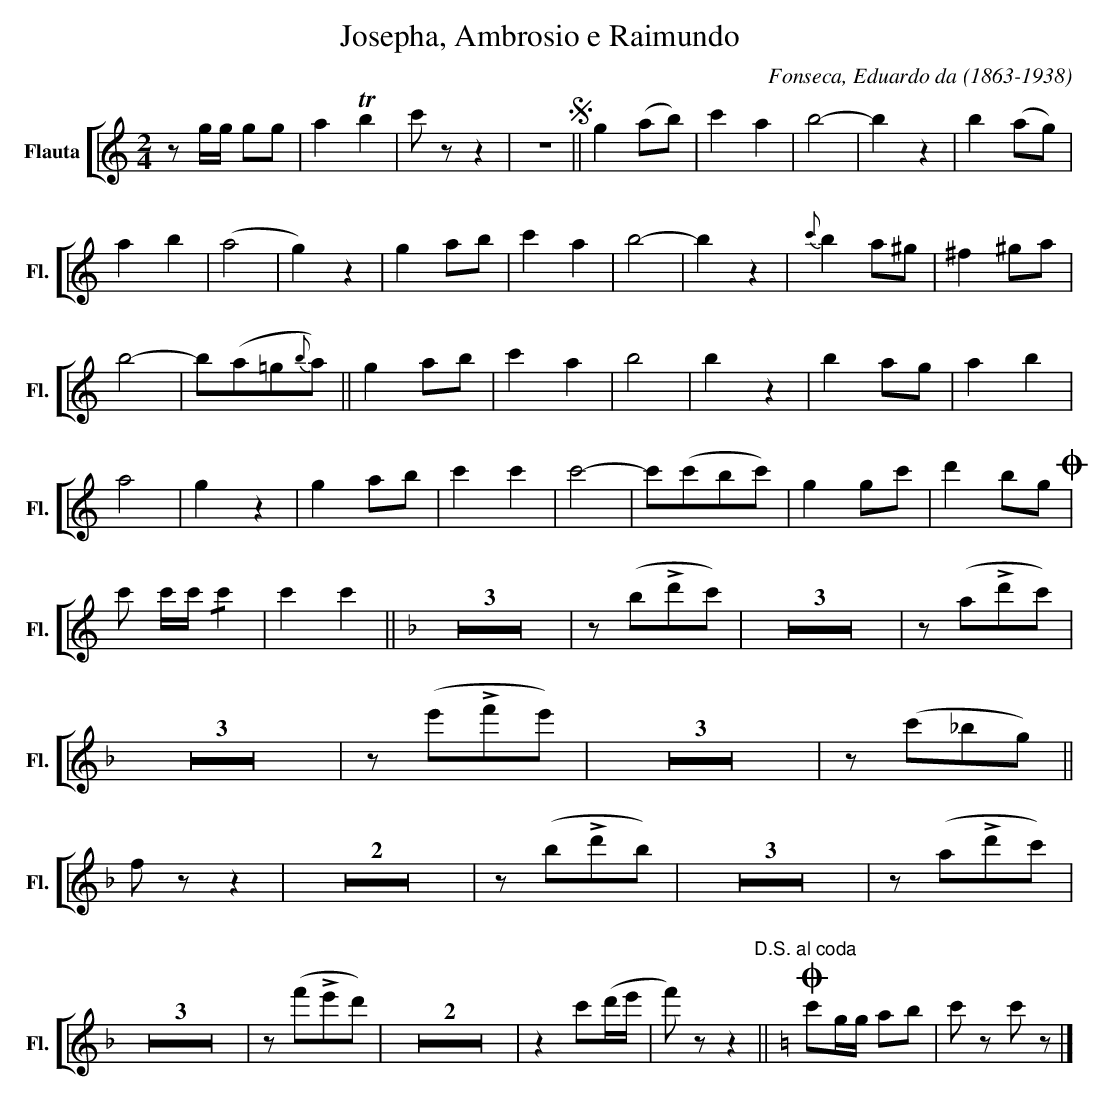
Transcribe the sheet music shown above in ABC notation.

X:1
T:Josepha, Ambrosio e Raimundo
C:Fonseca, Eduardo da (1863-1938)
M:2/4
L:1/4
K:C
V: 1 clef=treble name="Flauta" sname="Fl."
%%staves [ 1 ]
   z/g//g// g/g/ | a !trill!b | c'/z/ z | Z !segno! || \
   g (a/b/) | c'a| b2- | b z | b (a/g/)| ab|(a2|g)z| \
   g a/b/| c'a|b2-|bz|{c'}ba/^g/|^f^g/a/| b2-|b/(a/=g/{b}a/) || \
   ga/b/|c'a| b2|bz|ba/g/|ab|a2-|gz|ga/b/|c'c'|c'2-|c'/(c'/b/c'/)| \
   gg/c'/|d'b/g/!coda!|c'/ c'/4c'/4 !/!c'| c'c'|| \
   [K: F]Z3| z/(b/!>!d'/c'/) | Z3| z/(a/!>!d'/c'/)|Z3 |z/(e'/!>!f'/e'/)| Z3 | \
   z/(c'/_b/g/) || f/z/z| Z2 | z/(b/!>!d'/b/)| Z3 | z/(a/!>!d'/c'/)| Z3 | \
   z/(f'/!>!e'/d'/)| Z2 | z c'/(d'/4e'/4 | f'/)z/z "D.S. al coda" || \
   [K:C] !coda! c'/g//g// a/b/ | c'/z/ c'/z/ |]
